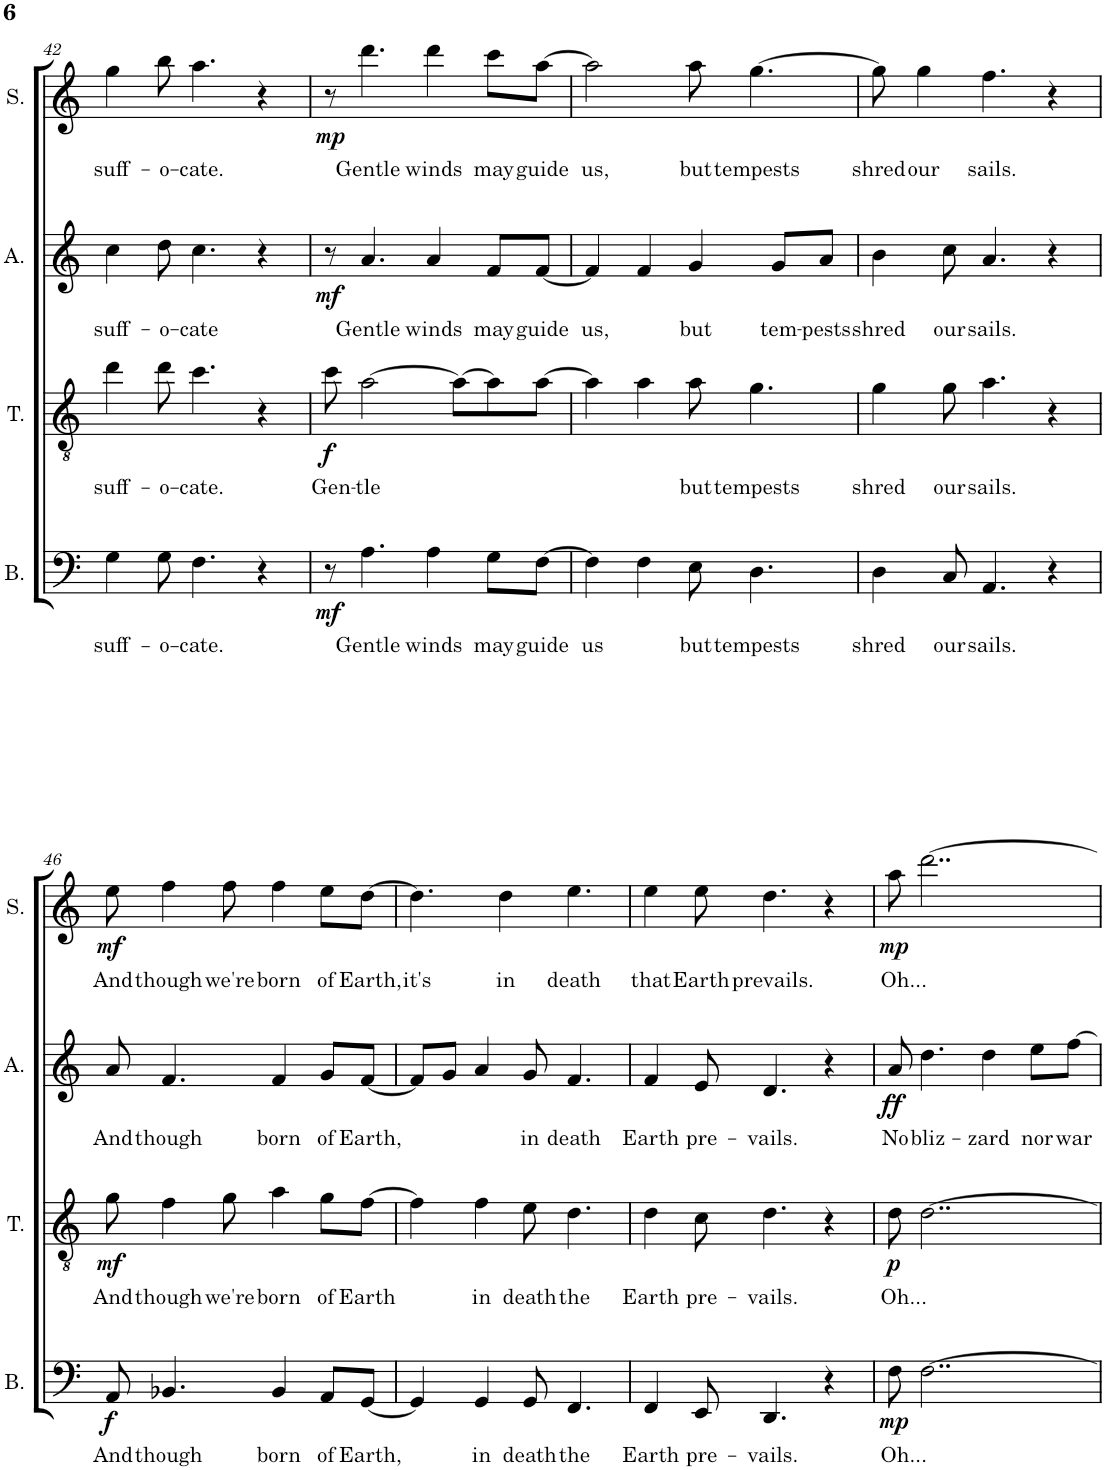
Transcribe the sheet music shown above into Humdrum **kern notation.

**kern	**text	**dynam	**kern	**text	**dynam	**kern	**text	**dynam	**kern	**text	**dynam
*part4	*part4	*part4	*part3	*part3	*part3	*part2	*part2	*part2	*part1	*part1	*part1
*staff4	*staff4	*staff4	*staff3	*staff3	*staff3	*staff2	*staff2	*staff2	*staff1	*staff1	*staff1
*I"Bass	*	*	*I"Tenor	*	*	*I"Alto	*	*	*I"Soprano	*	*
*I'B.	*	*	*I'T.	*	*	*I'A.	*	*	*I'S.	*	*
!!LO:PB:g=z
*clefF4	*	*	*clefGv2	*	*	*clefG2	*	*	*clefG2	*	*
*k[]	*	*	*k[]	*	*	*k[]	*	*	*k[]	*	*
*M4/4	*	*	*M4/4	*	*	*M4/4	*	*	*M4/4	*	*
=42	=42	=42	=42	=42	=42	=42	=42	=42	=42	=42	=42
!	!LO:LY:b	!	!	!LO:LY:b	!	!	!LO:LY:b	!	!	!LO:LY:b	!
4G\	suff-	.	4dd\	suff-	.	4cc\	suff-	.	4gg\	suff-	.
!	!LO:LY:b	!	!	!LO:LY:b	!	!	!LO:LY:b	!	!	!LO:LY:b	!
8G\	-o-	.	8dd\	-o-	.	8dd\	-o-	.	8bb\	-o-	.
!	!LO:LY:b	!	!	!LO:LY:b	!	!	!LO:LY:b	!	!	!LO:LY:b	!
4.F\	-cate.	.	4.cc\	-cate.	.	4.cc\	-cate	.	4.aa\	-cate.	.
4r	.	.	4r	.	.	4r	.	.	4r	.	.
=43	=43	=43	=43	=43	=43	=43	=43	=43	=43	=43	=43
!	!	!LO:DY:b	!	!LO:LY:b	!LO:DY:b	!	!	!LO:DY:b	!	!	!LO:DY:b
8r	.	mf	8cc\	Gen-	f	8r	.	mf	8r	.	mp
!	!LO:LY:b	!	!	!LO:LY:b	!	!	!LO:LY:b	!	!	!LO:LY:b	!
4.A\	-Gentle	.	[2a\	-tle	.	4.a/	-Gentle	.	4.ddd\	-Gentle	.
!	!LO:LY:b	!	!	!	!	!	!LO:LY:b	!	!	!LO:LY:b	!
4A\	winds	.	.	.	.	4a/	winds	.	4ddd\	winds	.
.	.	.	8a\L_	.	.	.	.	.	.	.	.
!	!LO:LY:b	!	!	!	!	!	!LO:LY:b	!	!	!LO:LY:b	!
8G\L	may	.	8a\]	.	.	8f/L	may	.	8ccc\L	may	.
!	!LO:LY:b	!	!	!	!	!	!LO:LY:b	!	!	!LO:LY:b	!
[8F\J	guide	.	[8a\J	.	.	[8f/J	guide	.	[8aa\J	guide	.
=44	=44	=44	=44	=44	=44	=44	=44	=44	=44	=44	=44
!	!LO:LY:b	!	!	!	!	!	!LO:LY:b	!	!	!LO:LY:b	!
4F\]	us	.	4a\]	.	.	4f/]	us,	.	2aa\]	us,	.
4F\	.	.	4a\	.	.	4f/	.	.	.	.	.
!	!LO:LY:b	!	!	!LO:LY:b	!	!	!LO:LY:b	!	!	!LO:LY:b	!
8E\	but	.	8a\	but	.	4g/	but	.	8aa\	but	.
!	!LO:LY:b	!	!	!LO:LY:b	!	!	!	!	!	!LO:LY:b	!
4.D\	tempests	.	4.g\	tempests	.	.	.	.	[4.gg\	tempests	.
!	!	!	!	!	!	!	!LO:LY:b	!	!	!	!
.	.	.	.	.	.	8g/L	tem-	.	.	.	.
!	!	!	!	!	!	!	!LO:LY:b	!	!	!	!
.	.	.	.	.	.	8a/J	-pests	.	.	.	.
=45	=45	=45	=45	=45	=45	=45	=45	=45	=45	=45	=45
!	!LO:LY:b	!	!	!LO:LY:b	!	!	!LO:LY:b	!	!	!LO:LY:b	!
4D\	shred	.	4g\	shred	.	4b\	shred	.	8gg\]	shred	.
!	!	!	!	!	!	!	!	!	!	!LO:LY:b	!
.	.	.	.	.	.	.	.	.	4gg\	our	.
!	!LO:LY:b	!	!	!LO:LY:b	!	!	!LO:LY:b	!	!	!	!
8C/	our	.	8g\	our	.	8cc\	our	.	.	.	.
!	!LO:LY:b	!	!	!LO:LY:b	!	!	!LO:LY:b	!	!	!LO:LY:b	!
4.AA/	sails.	.	4.a\	sails.	.	4.a/	sails.	.	4.ff\	sails.	.
4r	.	.	4r	.	.	4r	.	.	4r	.	.
!!LO:LB:g=z
=46	=46	=46	=46	=46	=46	=46	=46	=46	=46	=46	=46
!	!LO:LY:b	!LO:DY:b	!	!LO:LY:b	!LO:DY:b	!	!LO:LY:b	!	!	!LO:LY:b	!LO:DY:b
8AA/	And	f	8g\	And	mf	8a/	And	.	8ee\	And	mf
!	!LO:LY:b	!	!	!LO:LY:b	!	!	!LO:LY:b	!	!	!LO:LY:b	!
4.BB-X/	though	.	4f\	though	.	4.f/	though	.	4ff\	though	.
!	!	!	!	!LO:LY:b	!	!	!	!	!	!LO:LY:b	!
.	.	.	8g\	we're	.	.	.	.	8ff\	we're	.
!	!LO:LY:b	!	!	!LO:LY:b	!	!	!LO:LY:b	!	!	!LO:LY:b	!
4BB-/	born	.	4a\	born	.	4f/	born	.	4ff\	born	.
!	!LO:LY:b	!	!	!LO:LY:b	!	!	!LO:LY:b	!	!	!LO:LY:b	!
8AA/L	of	.	8g\L	of	.	8g/L	of	.	8ee\L	of	.
!	!LO:LY:b	!	!	!LO:LY:b	!	!	!LO:LY:b	!	!	!LO:LY:b	!
[8GG/J	Earth,	.	[8f\J	Earth	.	[8f/J	Earth,	.	[8dd\J	Earth,	.
=47	=47	=47	=47	=47	=47	=47	=47	=47	=47	=47	=47
!	!	!	!	!	!	!	!	!	!	!LO:LY:b	!
4GG/]	.	.	4f\]	.	.	8f/L]	.	.	4.dd\]	it's	.
.	.	.	.	.	.	8g/J	.	.	.	.	.
!	!LO:LY:b	!	!	!LO:LY:b	!	!	!	!	!	!	!
4GG/	in	.	4f\	in	.	4a/	.	.	.	.	.
!	!	!	!	!	!	!	!	!	!	!LO:LY:b	!
.	.	.	.	.	.	.	.	.	4dd\	in	.
!	!LO:LY:b	!	!	!LO:LY:b	!	!	!LO:LY:b	!	!	!	!
8GG/	death	.	8e\	death	.	8g/	in	.	.	.	.
!	!LO:LY:b	!	!	!LO:LY:b	!	!	!LO:LY:b	!	!	!LO:LY:b	!
4.FF/	the	.	4.d\	the	.	4.f/	death	.	4.ee\	death	.
=48	=48	=48	=48	=48	=48	=48	=48	=48	=48	=48	=48
!	!LO:LY:b	!	!	!LO:LY:b	!	!	!LO:LY:b	!	!	!LO:LY:b	!
4FF/	Earth	.	4d\	Earth	.	4f/	Earth	.	4ee\	that	.
!	!LO:LY:b	!	!	!LO:LY:b	!	!	!LO:LY:b	!	!	!LO:LY:b	!
8EE/	pre-	.	8c\	pre-	.	8e/	pre-	.	8ee\	Earth	.
!	!LO:LY:b	!	!	!LO:LY:b	!	!	!LO:LY:b	!	!	!LO:LY:b	!
4.DD/	-vails.	.	4.d\	-vails.	.	4.d/	-vails.	.	4.dd\	prevails.	.
4r	.	.	4r	.	.	4r	.	.	4r	.	.
=49	=49	=49	=49	=49	=49	=49	=49	=49	=49	=49	=49
!	!LO:LY:b	!LO:DY:b	!	!LO:LY:b	!LO:DY:b	!	!LO:LY:b	!LO:DY:b	!	!LO:LY:b	!LO:DY:b
8F\	Oh...	mp	8d\	Oh...	p	8a/	No	ff	8aa\	Oh...	mp
!	!	!	!	!	!	!	!LO:LY:b	!	!	!	!
[2..F\	.	.	[2..d\	.	.	4.dd\	bliz-	.	[2..ddd\	.	.
!	!	!	!	!	!	!	!LO:LY:b	!	!	!	!
.	.	.	.	.	.	4dd\	-zard	.	.	.	.
!	!	!	!	!	!	!	!LO:LY:b	!	!	!	!
.	.	.	.	.	.	8ee\L	nor	.	.	.	.
!	!	!	!	!	!	!	!LO:LY:b	!	!	!	!
.	.	.	.	.	.	[8ff\J	war	.	.	.	.
=	=	=	=	=	=	=	=	=	=	=	=
*-	*-	*-	*-	*-	*-	*-	*-	*-	*-	*-	*-
